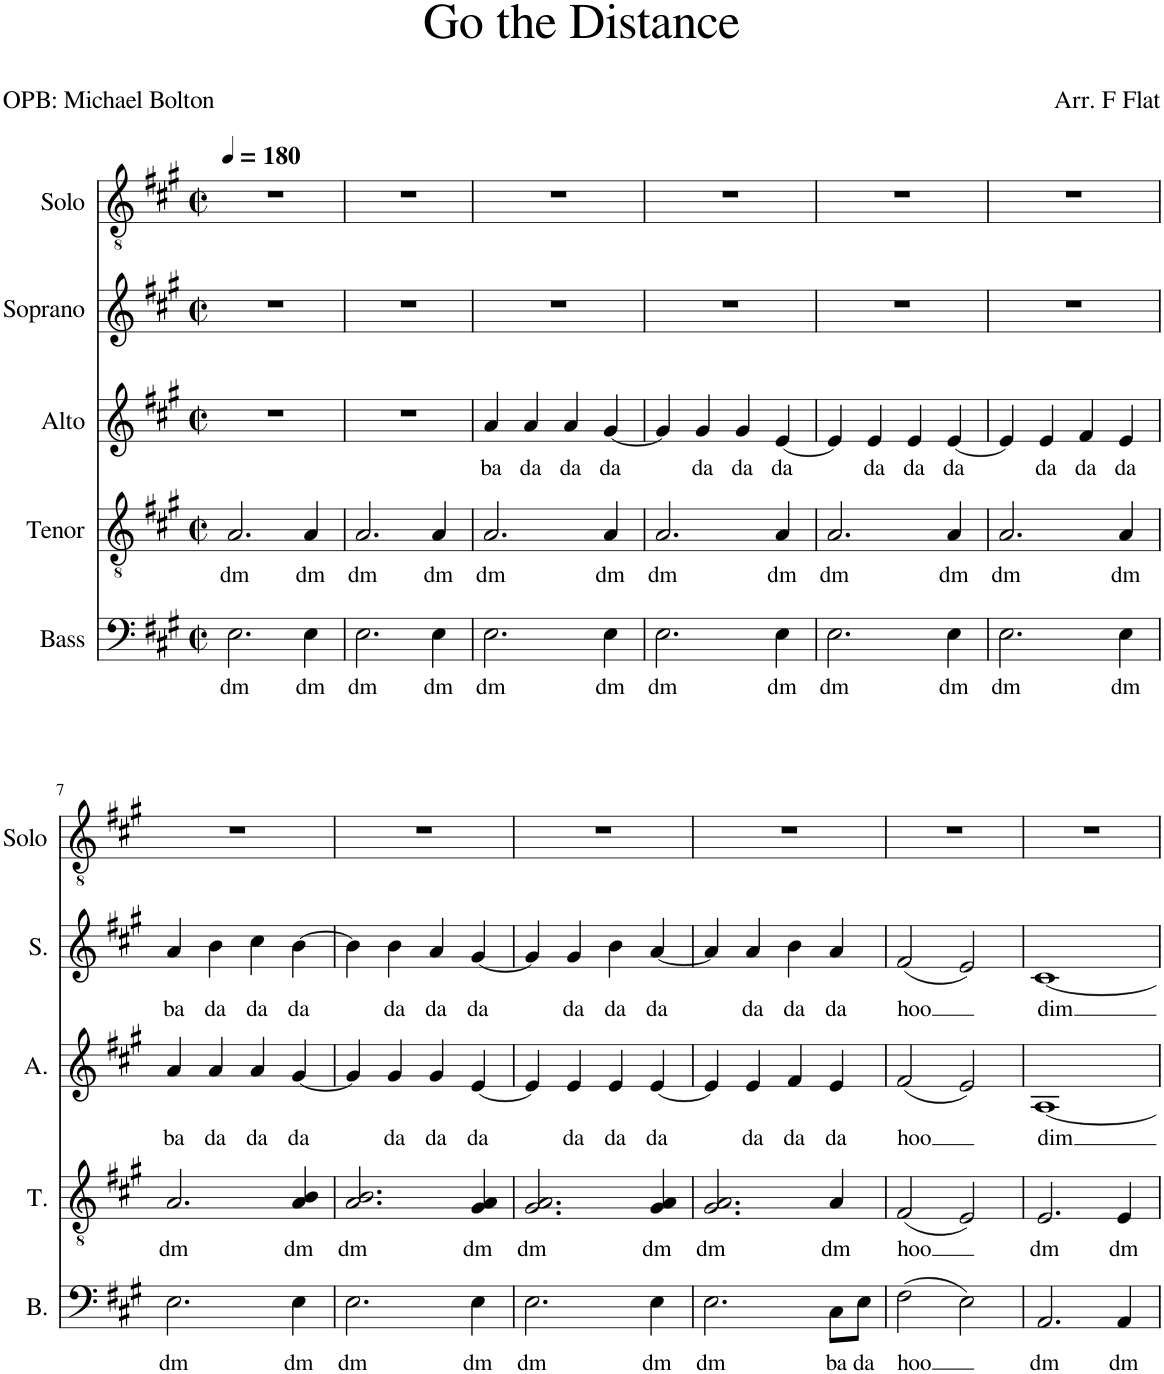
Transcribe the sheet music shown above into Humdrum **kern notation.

**kern	**text	**kern	**text	**kern	**text	**kern	**text	**kern
*part5	*part5	*part4	*part4	*part3	*part3	*part2	*part2	*part1
*staff5	*staff5	*staff4	*staff4	*staff3	*staff3	*staff2	*staff2	*staff1
*I"Bass	*	*I"Tenor	*	*I"Alto	*	*I"Soprano	*	*I"Solo
*I'B.	*	*I'T.	*	*I'A.	*	*I'S.	*	*I'Solo
*clefF4	*	*clefGv2	*	*clefG2	*	*clefG2	*	*clefGv2
*k[f#c#g#]	*	*k[f#c#g#]	*	*k[f#c#g#]	*	*k[f#c#g#]	*	*k[f#c#g#]
*M2/2	*	*M2/2	*	*M2/2	*	*M2/2	*	*M2/2
*met(c|)	*	*met(c|)	*	*met(c|)	*	*met(c|)	*	*met(c|)
*MM180	*	*MM180	*	*MM180	*	*MM180	*	*MM180
=1	=1	=1	=1	=1	=1	=1	=1	=1
!	!LO:LY:b	!	!LO:LY:b	!	!	!	!	!
2.E\	dm	2.A/	dm	1r	.	1r	.	1r
!	!LO:LY:b	!	!LO:LY:b	!	!	!	!	!
4E\	dm	4A/	dm	.	.	.	.	.
=2	=2	=2	=2	=2	=2	=2	=2	=2
!	!LO:LY:b	!	!LO:LY:b	!	!	!	!	!
2.E\	dm	2.A/	dm	1r	.	1r	.	1r
!	!LO:LY:b	!	!LO:LY:b	!	!	!	!	!
4E\	dm	4A/	dm	.	.	.	.	.
=3	=3	=3	=3	=3	=3	=3	=3	=3
!	!LO:LY:b	!	!LO:LY:b	!	!LO:LY:b	!	!	!
2.E\	dm	2.A/	dm	4a/	ba	1r	.	1r
!	!	!	!	!	!LO:LY:b	!	!	!
.	.	.	.	4a/	da	.	.	.
!	!	!	!	!	!LO:LY:b	!	!	!
.	.	.	.	4a/	da	.	.	.
!	!LO:LY:b	!	!LO:LY:b	!	!LO:LY:b	!	!	!
4E\	dm	4A/	dm	[4g#/	da	.	.	.
=4	=4	=4	=4	=4	=4	=4	=4	=4
!	!LO:LY:b	!	!LO:LY:b	!	!	!	!	!
2.E\	dm	2.A/	dm	4g#/]	.	1r	.	1r
!	!	!	!	!	!LO:LY:b	!	!	!
.	.	.	.	4g#/	da	.	.	.
!	!	!	!	!	!LO:LY:b	!	!	!
.	.	.	.	4g#/	da	.	.	.
!	!LO:LY:b	!	!LO:LY:b	!	!LO:LY:b	!	!	!
4E\	dm	4A/	dm	[4e/	da	.	.	.
=5	=5	=5	=5	=5	=5	=5	=5	=5
!	!LO:LY:b	!	!LO:LY:b	!	!	!	!	!
2.E\	dm	2.A/	dm	4e/]	.	1r	.	1r
!	!	!	!	!	!LO:LY:b	!	!	!
.	.	.	.	4e/	da	.	.	.
!	!	!	!	!	!LO:LY:b	!	!	!
.	.	.	.	4e/	da	.	.	.
!	!LO:LY:b	!	!LO:LY:b	!	!LO:LY:b	!	!	!
4E\	dm	4A/	dm	[4e/	da	.	.	.
=6	=6	=6	=6	=6	=6	=6	=6	=6
!	!LO:LY:b	!	!LO:LY:b	!	!	!	!	!
2.E\	dm	2.A/	dm	4e/]	.	1r	.	1r
!	!	!	!	!	!LO:LY:b	!	!	!
.	.	.	.	4e/	da	.	.	.
!	!	!	!	!	!LO:LY:b	!	!	!
.	.	.	.	4f#/	da	.	.	.
!	!LO:LY:b	!	!LO:LY:b	!	!LO:LY:b	!	!	!
4E\	dm	4A/	dm	4e/	da	.	.	.
!!LO:LB:g=z
=7	=7	=7	=7	=7	=7	=7	=7	=7
!	!LO:LY:b	!	!LO:LY:b	!	!LO:LY:b	!	!LO:LY:b	!
2.E\	dm	2.A/	dm	4a/	ba	4a/	ba	1r
!	!	!	!	!	!LO:LY:b	!	!LO:LY:b	!
.	.	.	.	4a/	da	4b\	da	.
!	!	!	!	!	!LO:LY:b	!	!LO:LY:b	!
.	.	.	.	4a/	da	4cc#\	da	.
!	!LO:LY:b	!	!LO:LY:b	!	!LO:LY:b	!	!LO:LY:b	!
4E\	dm	4A/ 4B/	dm	[4g#/	da	[4b\	da	.
=8	=8	=8	=8	=8	=8	=8	=8	=8
!	!LO:LY:b	!	!LO:LY:b	!	!	!	!	!
2.E\	dm	2.A/ 2.B/	dm	4g#/]	.	4b\]	.	1r
!	!	!	!	!	!LO:LY:b	!	!LO:LY:b	!
.	.	.	.	4g#/	da	4b\	da	.
!	!	!	!	!	!LO:LY:b	!	!LO:LY:b	!
.	.	.	.	4g#/	da	4a/	da	.
!	!LO:LY:b	!	!LO:LY:b	!	!LO:LY:b	!	!LO:LY:b	!
4E\	dm	4G#/ 4A/	dm	[4e/	da	[4g#/	da	.
=9	=9	=9	=9	=9	=9	=9	=9	=9
!	!LO:LY:b	!	!LO:LY:b	!	!	!	!	!
2.E\	dm	2.G#/ 2.A/	dm	4e/]	.	4g#/]	.	1r
!	!	!	!	!	!LO:LY:b	!	!LO:LY:b	!
.	.	.	.	4e/	da	4g#/	da	.
!	!	!	!	!	!LO:LY:b	!	!LO:LY:b	!
.	.	.	.	4e/	da	4b\	da	.
!	!LO:LY:b	!	!LO:LY:b	!	!LO:LY:b	!	!LO:LY:b	!
4E\	dm	4G#/ 4A/	dm	[4e/	da	[4a/	da	.
=10	=10	=10	=10	=10	=10	=10	=10	=10
!	!LO:LY:b	!	!LO:LY:b	!	!	!	!	!
2.E\	dm	2.G#/ 2.A/	dm	4e/]	.	4a/]	.	1r
!	!	!	!	!	!LO:LY:b	!	!LO:LY:b	!
.	.	.	.	4e/	da	4a/	da	.
!	!	!	!	!	!LO:LY:b	!	!LO:LY:b	!
.	.	.	.	4f#/	da	4b\	da	.
!	!LO:LY:b	!	!LO:LY:b	!	!LO:LY:b	!	!LO:LY:b	!
8C#\L	ba	4A/	dm	4e/	da	4a/	da	.
!	!LO:LY:b	!	!	!	!	!	!	!
8E\J	da	.	.	.	.	.	.	.
=11	=11	=11	=11	=11	=11	=11	=11	=11
!	!LO:LY:b	!	!LO:LY:b	!	!LO:LY:b	!	!LO:LY:b	!
(2F#\	hoo	(2F#/	hoo	(2f#/	hoo	(2f#/	hoo	1r
2E\)	.	2E/)	.	2e/)	.	2e/)	.	.
=12	=12	=12	=12	=12	=12	=12	=12	=12
!	!LO:LY:b	!	!LO:LY:b	!	!LO:LY:b	!	!LO:LY:b	!
2.AA/	dm	2.E/	dm	[1A	dim	[1c#	dim	1r
!	!LO:LY:b	!	!LO:LY:b	!	!	!	!	!
4AA/	dm	4E/	dm	.	.	.	.	.
=	=	=	=	=	=	=	=	=
*-	*-	*-	*-	*-	*-	*-	*-	*-
